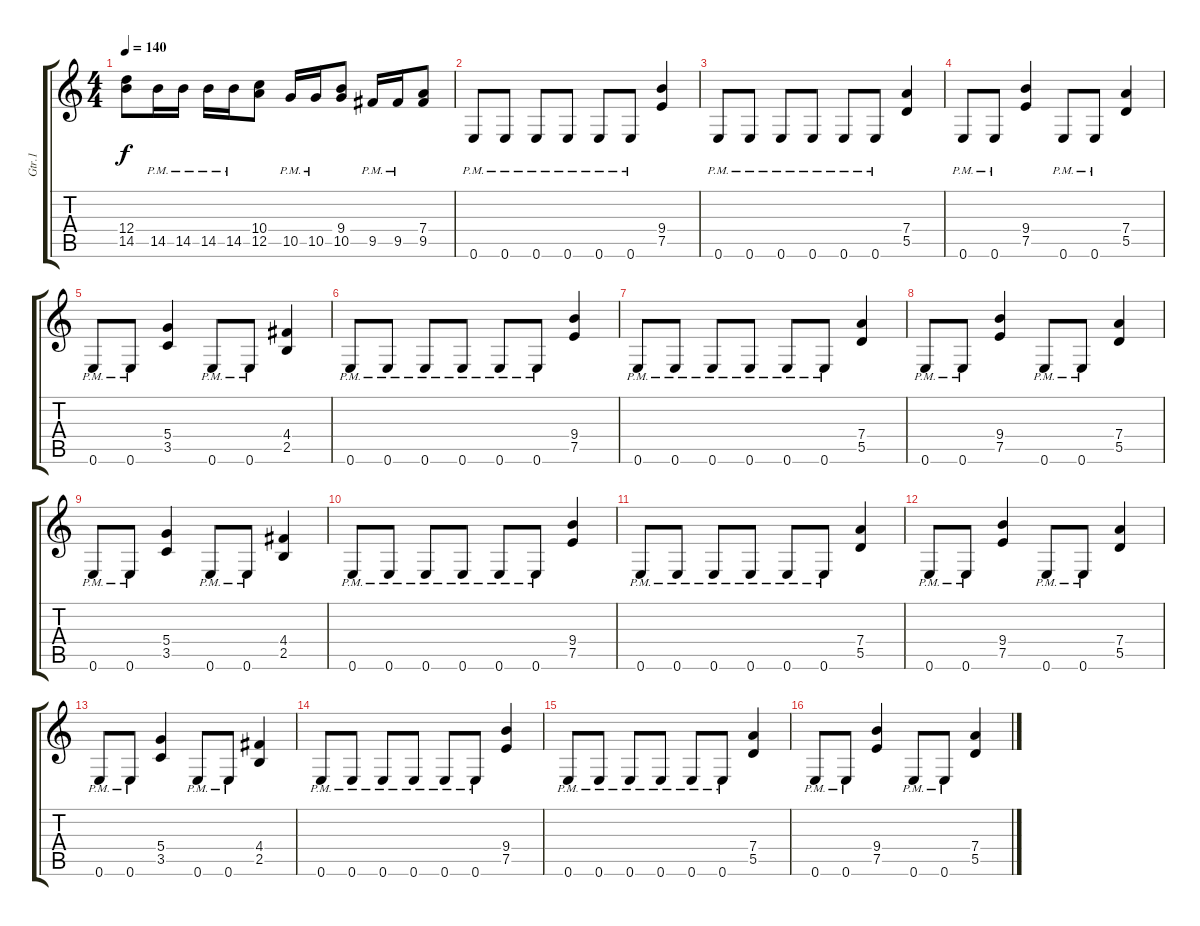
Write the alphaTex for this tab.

\track ("Gtr.1" "Gtr.1") {instrument distortionguitar}
\staff {score tabs}
\tuning (E4 B3 G3 D3 A2 E2) {hide}
\ts (4 4)
\tempo 140
\clef g2
\ks c
(12.4 14.5).8{dy f} 14.5{pm}.16 14.5{pm}.16 14.5{pm}.16 14.5{pm}.16 (10.4 12.5).8 10.5{pm}.16 10.5{pm}.16 (9.4 10.5).8 9.5{pm}.16 9.5{pm}.16 (7.4 9.5).8 |
0.6{pm}.8 0.6{pm}.8 0.6{pm}.8 0.6{pm}.8 0.6{pm}.8 0.6{pm}.8 (9.4 7.5).4 |
0.6{pm}.8 0.6{pm}.8 0.6{pm}.8 0.6{pm}.8 0.6{pm}.8 0.6{pm}.8 (7.4 5.5).4 |
0.6{pm}.8 0.6{pm}.8 (9.4 7.5).4 0.6{pm}.8 0.6{pm}.8 (7.4 5.5).4 |
0.6{pm}.8 0.6{pm}.8 (5.4 3.5).4 0.6{pm}.8 0.6{pm}.8 (4.4 2.5).4 |
0.6{pm}.8 0.6{pm}.8 0.6{pm}.8 0.6{pm}.8 0.6{pm}.8 0.6{pm}.8 (9.4 7.5).4 |
0.6{pm}.8 0.6{pm}.8 0.6{pm}.8 0.6{pm}.8 0.6{pm}.8 0.6{pm}.8 (7.4 5.5).4 |
0.6{pm}.8 0.6{pm}.8 (9.4 7.5).4 0.6{pm}.8 0.6{pm}.8 (7.4 5.5).4 |
0.6{pm}.8 0.6{pm}.8 (5.4 3.5).4 0.6{pm}.8 0.6{pm}.8 (4.4 2.5).4 |
0.6{pm}.8 0.6{pm}.8 0.6{pm}.8 0.6{pm}.8 0.6{pm}.8 0.6{pm}.8 (9.4 7.5).4 |
0.6{pm}.8 0.6{pm}.8 0.6{pm}.8 0.6{pm}.8 0.6{pm}.8 0.6{pm}.8 (7.4 5.5).4 |
0.6{pm}.8 0.6{pm}.8 (9.4 7.5).4 0.6{pm}.8 0.6{pm}.8 (7.4 5.5).4 |
0.6{pm}.8 0.6{pm}.8 (5.4 3.5).4 0.6{pm}.8 0.6{pm}.8 (4.4 2.5).4 |
0.6{pm}.8 0.6{pm}.8 0.6{pm}.8 0.6{pm}.8 0.6{pm}.8 0.6{pm}.8 (9.4 7.5).4 |
0.6{pm}.8 0.6{pm}.8 0.6{pm}.8 0.6{pm}.8 0.6{pm}.8 0.6{pm}.8 (7.4 5.5).4 |
0.6{pm}.8 0.6{pm}.8 (9.4 7.5).4 0.6{pm}.8 0.6{pm}.8 (7.4 5.5).4
